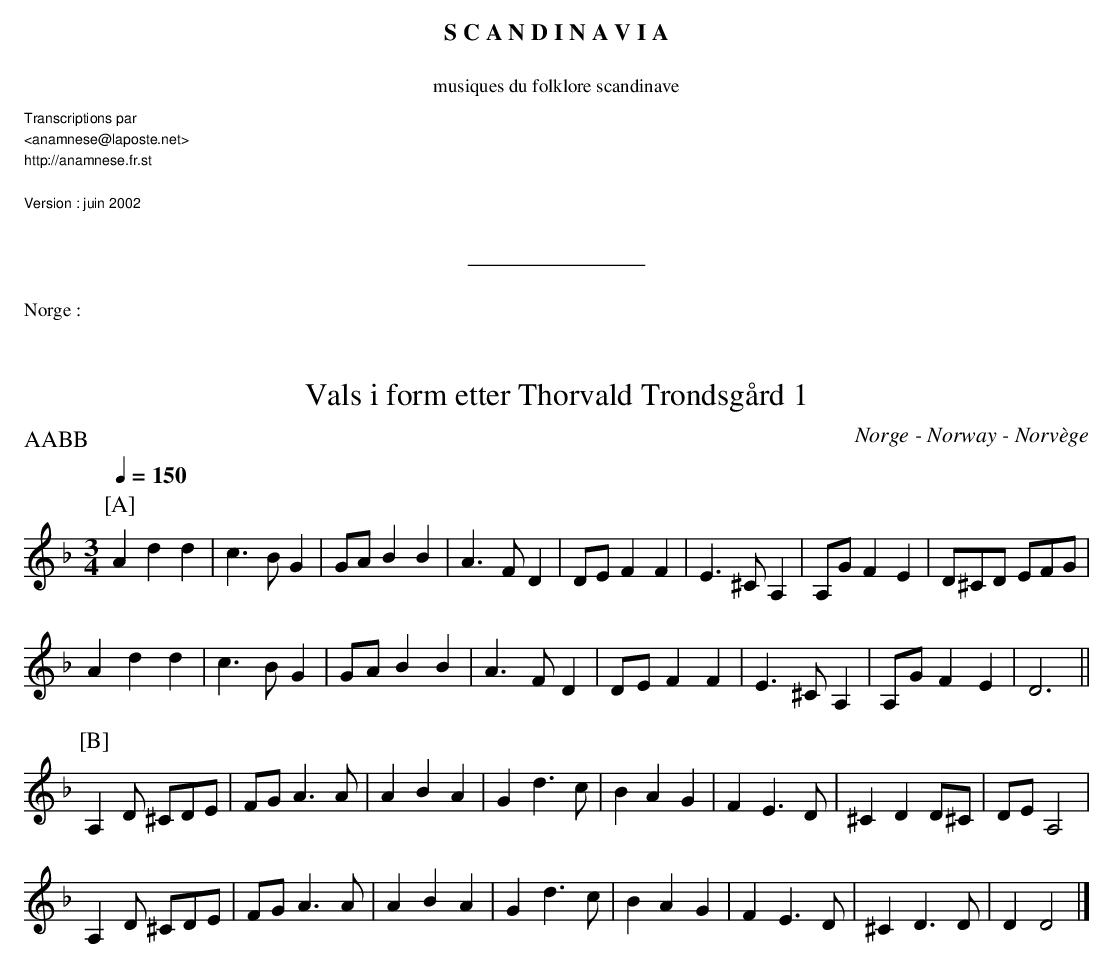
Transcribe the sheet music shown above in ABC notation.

X:1
T:Vals i form etter Thorvald Trondsgård 1
O:Norge - Norway - Norvège
P:AABB
M:3/4
L:1/4
Q:1/4=150
K:F
P:[A]
Add | c>BG | G/A/BB | A>FD | D/E/FF | E>^CA, | A,/G/FE | D/^C/D/ E/F/G/ |
Add | c>BG | G/A/BB | A>FD | D/E/FF | E>^CA, | A,/G/FE | D3 ||
P:[B]
A,D/ ^C/D/E/ | F/G/A>A | ABA | Gd>c | BAG | FE>D | ^CDD/^C/ | D/E/A,2 |
A,D/ ^C/D/E/ | F/G/A>A | ABA | Gd>c | BAG | FE>D | ^CD>D | DD2 |]
